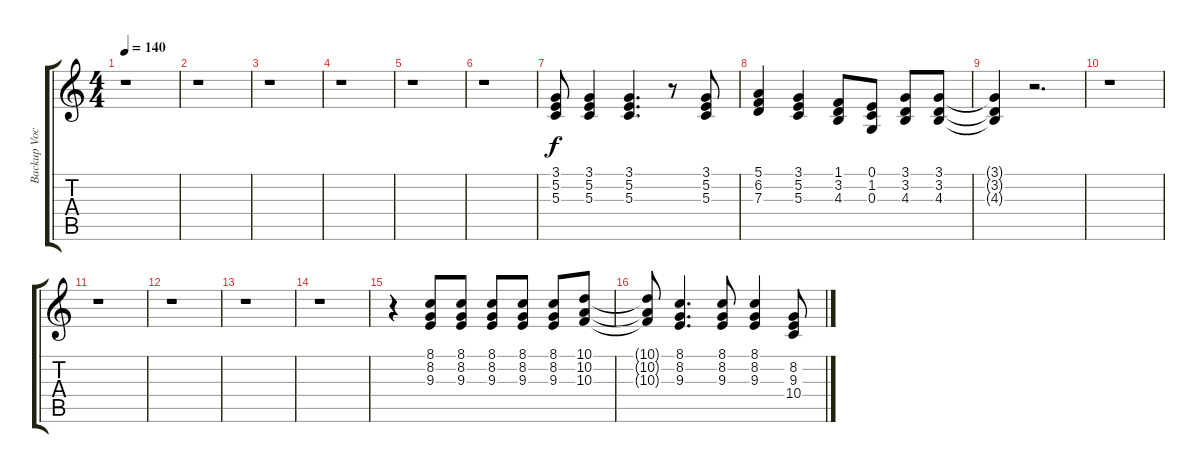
\track ("Backup Vocals" "Backup Voc") {instrument choiraahs}
\staff {score tabs}
\tuning (E4 B3 G3 D3 A2 E2) {hide}
\ts (4 4)
\tempo 140
\clef g2
\ks c
r.1{dy f} |
r.1 |
r.1 |
r.1 |
r.1 |
r.1 |
(3.1 5.2 5.3).8 (3.1 5.2 5.3).4 (3.1 5.2 5.3).4{d} r.8 (3.1 5.2 5.3).8 |
(5.1 6.2 7.3).4 (3.1 5.2 5.3).4 (1.1 3.2 4.3).8 (0.1 1.2 0.3).8 (3.1 3.2 4.3).8 (3.1 3.2 4.3).8 |
(3.1{t} 3.2{t} 4.3{t}).4 r.2{d} |
r.1 |
r.1 |
r.1 |
r.1 |
r.1 |
r.4 (8.1 8.2 9.3).8 (8.1 8.2 9.3).8 (8.1 8.2 9.3).8 (8.1 8.2 9.3).8 (8.1 8.2 9.3).8 (10.1 10.2 10.3).8 |
(10.1{t} 10.2{t} 10.3{t}).8 (8.1 8.2 9.3).4{d} (8.1 8.2 9.3).8 (8.1 8.2 9.3).4 (8.2 9.3 10.4).8
